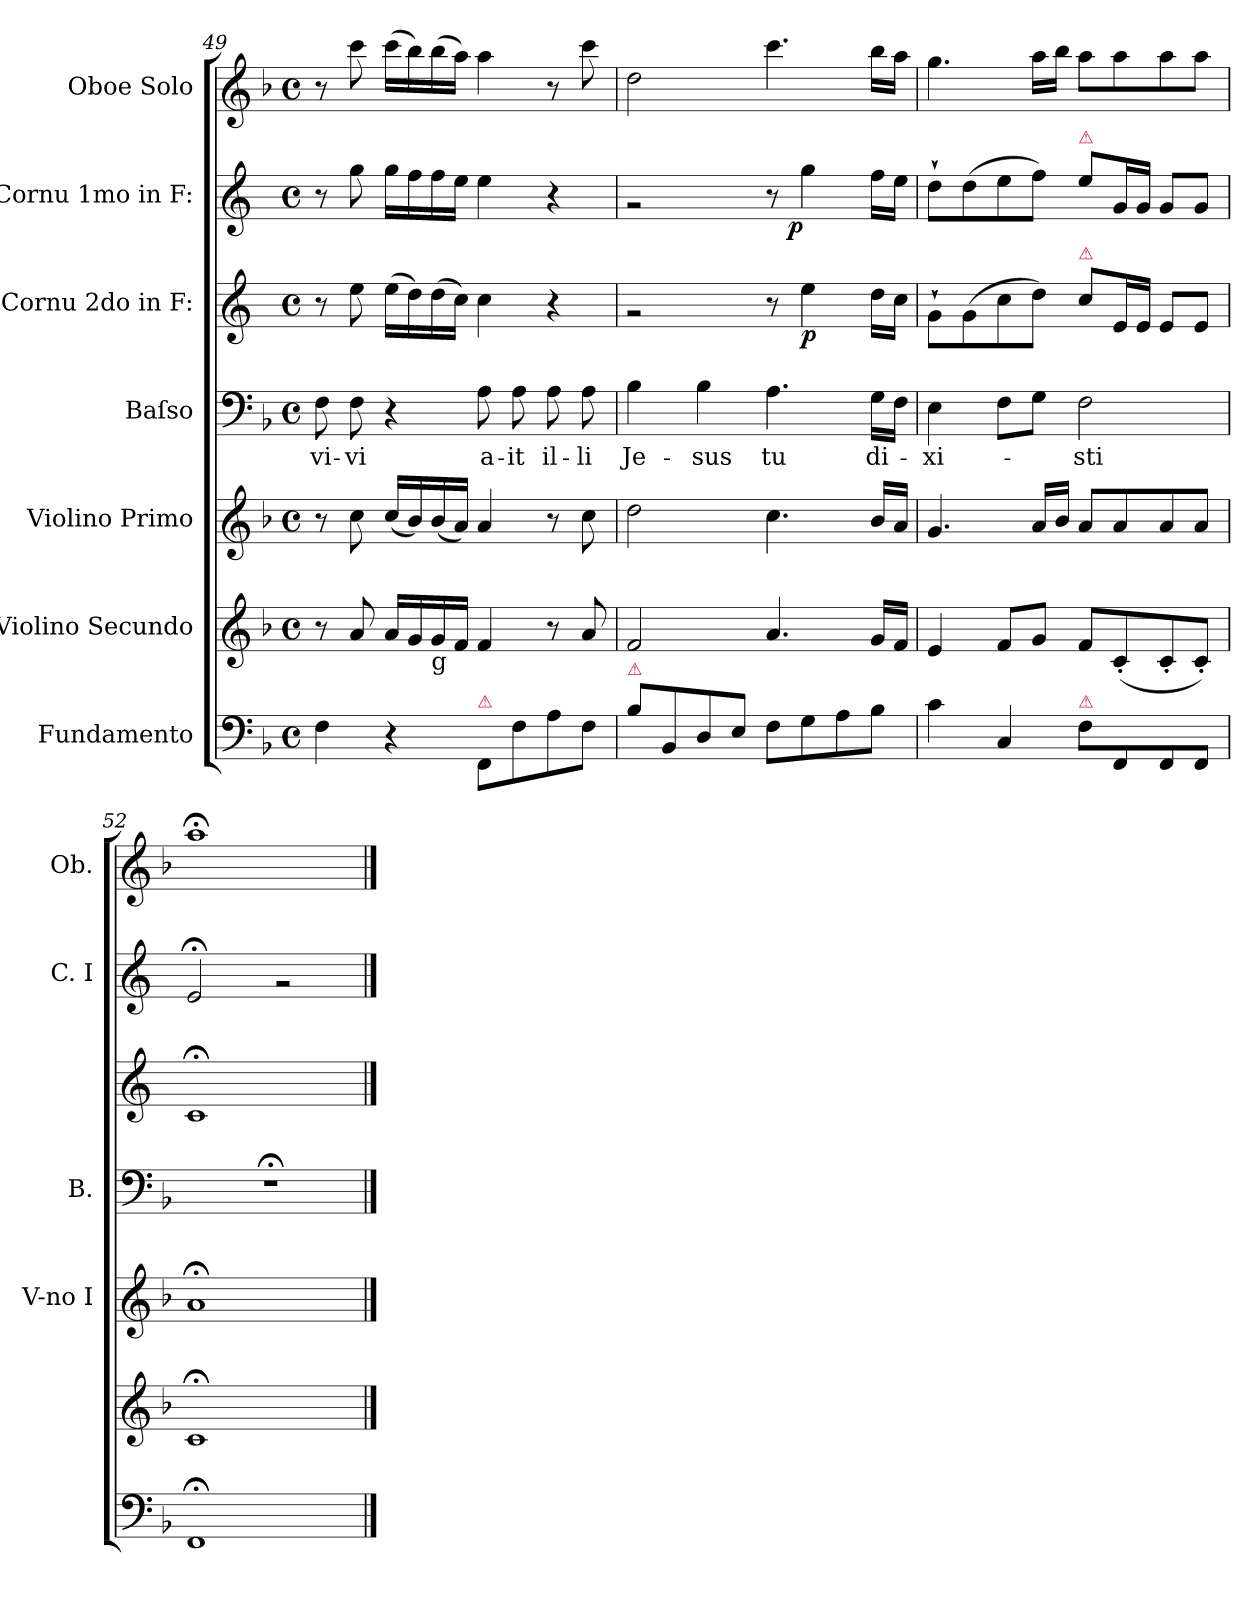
**kern	**kern	**kern	**kern	**text	**kern	**dynam	**kern	**dynam	**kern
*part7	*part6	*part5	*part4	*part4	*part3	*part3	*part2	*part2	*part1
*staff7	*staff6	*staff5	*staff4	*staff4	*staff3	*staff3	*staff2	*staff2	*staff1
*I"Fundamento	*I"Violino Secundo	*I"Violino Primo	*I"Baſso	*	*I"Cornu 2do in F:	*	*I"Cornu 1mo in F:	*	*I"Oboe Solo
*	*	*I'V-no I	*I'B.	*	*	*	*I'C. I	*	*I'Ob.
*clefF4	*clefG2	*clefG2	*clefF4	*	*clefG2	*	*clefG2	*	*clefG2
*	*	*	*	*	*ITrd4c7	*	*ITrd4c7	*	*
*k[b-]	*k[b-]	*k[b-]	*k[b-]	*	*k[b-]	*	*k[b-]	*	*k[b-]
*M4/4	*M4/4	*M4/4	*M4/4	*	*M4/4	*	*M4/4	*	*M4/4
*met(c)	*met(c)	*met(c)	*met(c)	*	*met(c)	*	*met(c)	*	*met(c)
=49	=49	=49	=49	=49	=49	=49	=49	=49	=49
4F\	8r	8r	8F\	vi-	8r	.	8r	.	8r
.	8a/	8cc\	8F\	vi	8a\	.	8cc\	.	8ccc\
4r	16a/LL	(<16cc/LL	4r	.	(>16a\LL	.	16cc\LL	.	(>16ccc\LL
.	16g/	16b-/)	.	.	16g\)	.	16b-\	.	16bb-\)
!	!LO:TX:b:t=g	!	!	!	!	!	!	!	!
.	16g/	(<16b-/	.	.	(>16g\	.	16b-\	.	(>16bb-\
.	16f/JJ	16a/JJ)	.	.	16f\JJ)	.	16a\JJ	.	16aa\JJ)
!LO:TX:a:color=crimson:t=⚠	!	!	!	!	!	!	!	!	!
8FF/L	4f/	4a/	8A\	a-	4f\	.	4a\	.	4aa\
8F\	.	.	8A\	-it	.	.	.	.	.
8A\	8r	8r	8A\	il-	4r	.	4r	.	8r
8F\J	8a/	8cc\	8A\	-li	.	.	.	.	8ccc\
=50	=50	=50	=50	=50	=50	=50	=50	=50	=50
!LO:TX:a:color=crimson:t=⚠	!	!	!	!	!	!	!	!	!
8B-\L	2f/	2dd\	4B-\	Je-	2rg	.	2rg	.	2dd\
8BB-/	.	.	.	.	.	.	.	.	.
8D/	.	.	4B-\	-sus	.	.	.	.	.
8E/J	.	.	.	.	.	.	.	.	.
8F\L	4.a/	4.cc\	4.A\	tu	8r	.	8r	.	4.ccc\
!	!	!	!	!	!	!LO:DY:b	!	!LO:DY:b:rj	!
8G\	.	.	.	.	4a\	p	4cc\	p	.
8A\	.	.	.	.	.	.	.	.	.
8B-\J	16g/LL	16b-/LL	16G\LL	di-	16g\LL	.	16b-\LL	.	16bb-\LL
.	16f/JJ	16a/JJ	16F\JJ	.	16f\JJ	.	16a\JJ	.	16aa\JJ
=51	=51	=51	=51	=51	=51	=51	=51	=51	=51
4c\	4e/	4.g/	4E\	-xi-	8c`>\L	.	8g`>\L	.	4.gg\
.	.	.	.	.	(>8c\	.	(>8g\	.	.
4C/	8f/L	.	8F\L	.	8f\	.	8a\	.	.
.	8g/J	16a/LL	8G\J	.	8g\J)	.	8b-\J)	.	16aa\LL
.	.	16b-/JJ	.	.	.	.	.	.	16bb-\JJ
!	!	!	!	!	!	!	!LO:TX:a:color=crimson:t=⚠	!	!
!	!	!	!	!	!LO:TX:a:color=crimson:t=⚠	!	!	!	!
!LO:TX:a:color=crimson:t=⚠	!	!	!	!	!	!	!	!	!
8F\L	8f/L	8a/L	2F\	-sti	8f\L	.	8a\L	.	8aa\L
8FF/	(<8c'</	8a/	.	.	16A/L	.	16c/L	.	8aa\
.	.	.	.	.	16A/JJ	.	16c/JJ	.	.
8FF/	8c'</	8a/	.	.	8A/L	.	8c/L	.	8aa\
8FF/J	8c'</J)	8a/J	.	.	8A/J	.	8c/J	.	8aa\J
=52	=52	=52	=52	=52	=52	=52	=52	=52	=52
1FF;<	1c;<	1a;</	1r;	.	1F;<	.	2A;/	.	1aa;<
.	.	.	.	.	.	.	2rg	.	.
==	==	==	==	==	==	==	==	==	==
*-	*-	*-	*-	*-	*-	*-	*-	*-	*-
